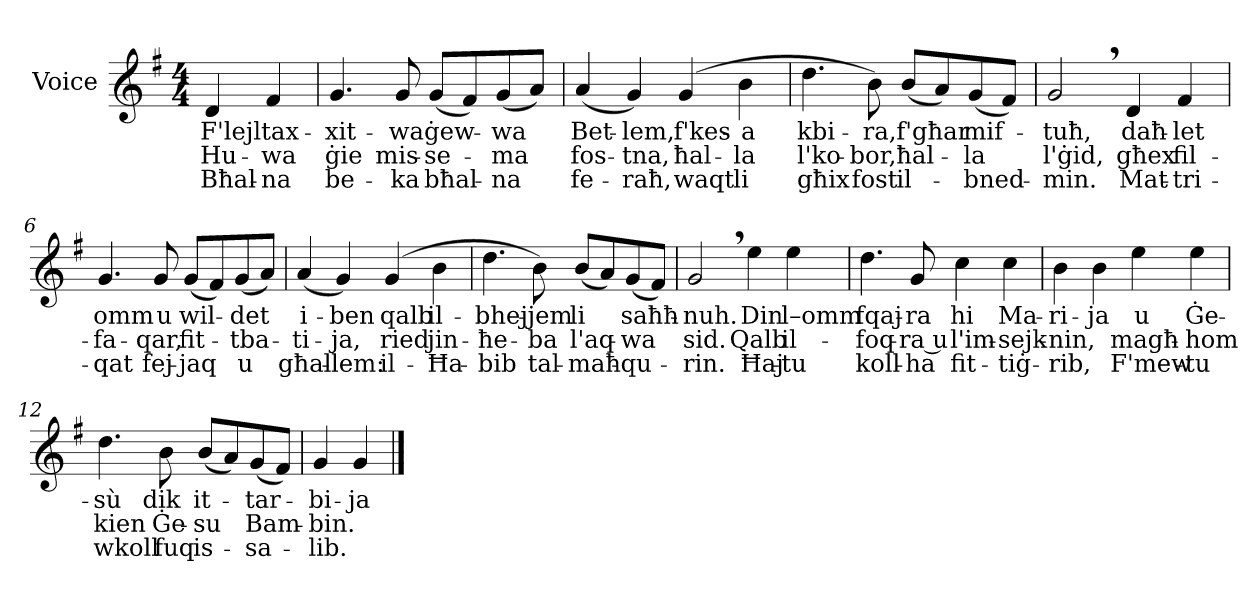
**kern	**text	**text	**text
*part1	*part1	*part1	*part1
*staff1	*staff1	*staff1	*staff1
*I"Voice	*	*	*
*I'Vo.	*	*	*
*clefG2	*	*	*
*k[f#]	*	*	*
*M4/4	*	*	*
=1	=1	=1	=1
!	!LO:LY:b	!LO:LY:b	!LO:LY:b
4d/	F'lejl	Hu-	Bħal-
!	!LO:LY:b	!LO:LY:b	!LO:LY:b
4f#/	tax-	-wa	-na
=2	=2	=2	=2
!	!LO:LY:b	!LO:LY:b	!LO:LY:b
4.g/	-xit-	ġie	be-
!	!LO:LY:b	!LO:LY:b	!LO:LY:b
8g/	-wa	mis-	-ka
!	!LO:LY:b	!LO:LY:b	!LO:LY:b
(8g/L	ġew-	-se-	bħal-
8f#/)	.	.	.
!	!LO:LY:b	!LO:LY:b	!LO:LY:b
(8g/	-wa	-ma	-na
8a/J)	.	.	.
=3	=3	=3	=3
!	!LO:LY:b	!LO:LY:b	!LO:LY:b
(4a/	Bet-	fos-	fe-
!	!LO:LY:b	!LO:LY:b	!LO:LY:b
4g/)	-lem,	-tna,	-raħ,
!	!LO:LY:b	!LO:LY:b	!LO:LY:b
(4g/	f'kes-	ħal-	waqt
!	!LO:LY:b	!LO:LY:b	!LO:LY:b
4b\	-a	-la	li
=4	=4	=4	=4
!	!LO:LY:b	!LO:LY:b	!LO:LY:b
4.dd\	kbi-	l'ko-	għix
!	!LO:LY:b	!LO:LY:b	!LO:LY:b
8b\)	-ra,	-bor,	fost
!	!LO:LY:b	!LO:LY:b	!LO:LY:b
(8b/L	f'għar	ħal-	il-
8a/)	.	.	.
!	!LO:LY:b	!LO:LY:b	!LO:LY:b
(8g/	mif-	-la	-bned-
8f#/J)	.	.	.
=5	=5	=5	=5
!	!LO:LY:b	!LO:LY:b	!LO:LY:b
2g,/	-tuħ,	l'ġid,	-min.
!	!LO:LY:b	!LO:LY:b	!LO:LY:b
4d/	daħ-	għex	Mat-
!	!LO:LY:b	!LO:LY:b	!LO:LY:b
4f#/	-let	fil-	-tri-
=6	=6	=6	=6
!	!LO:LY:b	!LO:LY:b	!LO:LY:b
4.g/	omm	-fa-	-qat
!	!LO:LY:b	!LO:LY:b	!LO:LY:b
8g/	u	-qar,	fej-
!	!LO:LY:b	!LO:LY:b	!LO:LY:b
(8g/L	wil-	fit-	-jaq
8f#/)	.	.	.
!	!LO:LY:b	!LO:LY:b	!LO:LY:b
(8g/	-det	-tba-	u
8a/J)	.	.	.
=7	=7	=7	=7
!	!LO:LY:b	!LO:LY:b	!LO:LY:b
(4a/	i-	-ti-	għal-
!	!LO:LY:b	!LO:LY:b	!LO:LY:b
4g/)	-ben	-ja,	-lem:
!	!LO:LY:b	!LO:LY:b	!LO:LY:b
(4g/	qalb	ried	il-
!	!LO:LY:b	!LO:LY:b	!LO:LY:b
4b\	il-	jin-	-Ħa-
=8	=8	=8	=8
!	!LO:LY:b	!LO:LY:b	!LO:LY:b
4.dd\	-bhej-	-ħe-	-bib
!	!LO:LY:b	!LO:LY:b	!LO:LY:b
8b\)	-jem	-ba	tal-
!	!LO:LY:b	!LO:LY:b	!LO:LY:b
(8b/L	li	l'aq-	-maħ-
8a/)	.	.	.
!	!LO:LY:b	!LO:LY:b	!LO:LY:b
(8g/	saħħ-	-wa	-qu-
8f#/J)	.	.	.
=9	=9	=9	=9
!	!LO:LY:b	!LO:LY:b	!LO:LY:b
2g,/	-nuh.	sid.	-rin.
!	!LO:LY:b	!LO:LY:b	!LO:LY:b
4ee\	Din	Qalb	Ħaj-
!	!LO:LY:b	!LO:LY:b	!LO:LY:b
4ee\	l–omm	il-	-tu
=10	=10	=10	=10
!	!LO:LY:b	!LO:LY:b	!LO:LY:b
4.dd\	fqaj-	-foq-	koll-
!	!LO:LY:b	!LO:LY:b	!LO:LY:b
8g/	-ra	-ra u	-ha
!	!LO:LY:b	!LO:LY:b	!LO:LY:b
4cc\	hi	l'im-	fit-
!	!LO:LY:b	!LO:LY:b	!LO:LY:b
4cc\	Ma-	-sejk-	-tiġ-
=11	=11	=11	=11
!	!LO:LY:b	!LO:LY:b	!LO:LY:b
4b\	-ri-	-nin,	-rib,
!	!LO:LY:b	!	!
4b\	-ja	.	.
!	!LO:LY:b	!LO:LY:b	!LO:LY:b
4ee\	u	magħ-	F'mew-
!	!LO:LY:b	!LO:LY:b	!LO:LY:b
4ee\	Ġe-	-hom	-tu
=12	=12	=12	=12
!	!LO:LY:b	!LO:LY:b	!LO:LY:b
4.dd\	-sù	kien	wkoll
!	!LO:LY:b	!LO:LY:b	!LO:LY:b
8b\	dik	Ġe-	fuq
!	!LO:LY:b	!LO:LY:b	!LO:LY:b
(8b/L	it-	-su	is-
8a/)	.	.	.
!	!LO:LY:b	!LO:LY:b	!LO:LY:b
(8g/	-tar-	Bam-	-sa-
8f#/J)	.	.	.
=13	=13	=13	=13
!	!LO:LY:b	!LO:LY:b	!LO:LY:b
4g/	-bi-	-bin.	-lib.
!	!LO:LY:b	!	!
4g/	-ja	.	.
==	==	==	==
*-	*-	*-	*-
